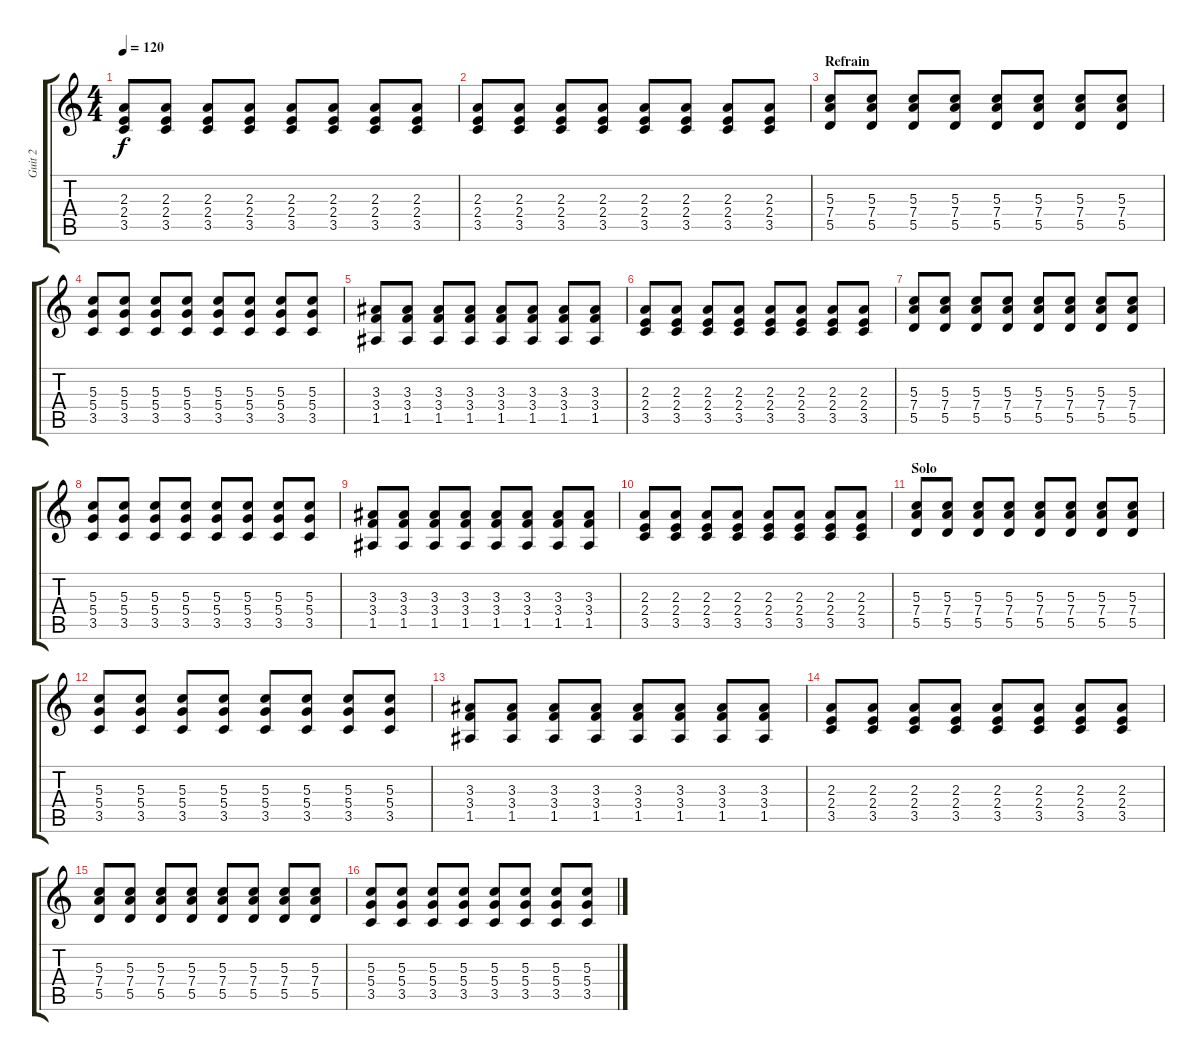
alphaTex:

\track ("Guit 2" "Guit 2") {instrument electricguitarmuted}
\staff {score tabs}
\tuning (E4 B3 G3 D3 A2 E2) {hide}
\ts (4 4)
\tempo 120
\clef g2
\ks c
(2.3 2.4 3.5).8{dy f} (2.3 2.4 3.5).8 (2.3 2.4 3.5).8 (2.3 2.4 3.5).8 (2.3 2.4 3.5).8 (2.3 2.4 3.5).8 (2.3 2.4 3.5).8 (2.3 2.4 3.5).8 |
(2.3 2.4 3.5).8 (2.3 2.4 3.5).8 (2.3 2.4 3.5).8 (2.3 2.4 3.5).8 (2.3 2.4 3.5).8 (2.3 2.4 3.5).8 (2.3 2.4 3.5).8 (2.3 2.4 3.5).8 |
\section ("" "Refrain")
(5.3 7.4 5.5).8 (5.3 7.4 5.5).8 (5.3 7.4 5.5).8 (5.3 7.4 5.5).8 (5.3 7.4 5.5).8 (5.3 7.4 5.5).8 (5.3 7.4 5.5).8 (5.3 7.4 5.5).8 |
(5.3 5.4 3.5).8 (5.3 5.4 3.5).8 (5.3 5.4 3.5).8 (5.3 5.4 3.5).8 (5.3 5.4 3.5).8 (5.3 5.4 3.5).8 (5.3 5.4 3.5).8 (5.3 5.4 3.5).8 |
(3.3 3.4 1.5).8 (3.3 3.4 1.5).8 (3.3 3.4 1.5).8 (3.3 3.4 1.5).8 (3.3 3.4 1.5).8 (3.3 3.4 1.5).8 (3.3 3.4 1.5).8 (3.3 3.4 1.5).8 |
(2.3 2.4 3.5).8 (2.3 2.4 3.5).8 (2.3 2.4 3.5).8 (2.3 2.4 3.5).8 (2.3 2.4 3.5).8 (2.3 2.4 3.5).8 (2.3 2.4 3.5).8 (2.3 2.4 3.5).8 |
(5.3 7.4 5.5).8 (5.3 7.4 5.5).8 (5.3 7.4 5.5).8 (5.3 7.4 5.5).8 (5.3 7.4 5.5).8 (5.3 7.4 5.5).8 (5.3 7.4 5.5).8 (5.3 7.4 5.5).8 |
(5.3 5.4 3.5).8 (5.3 5.4 3.5).8 (5.3 5.4 3.5).8 (5.3 5.4 3.5).8 (5.3 5.4 3.5).8 (5.3 5.4 3.5).8 (5.3 5.4 3.5).8 (5.3 5.4 3.5).8 |
(3.3 3.4 1.5).8 (3.3 3.4 1.5).8 (3.3 3.4 1.5).8 (3.3 3.4 1.5).8 (3.3 3.4 1.5).8 (3.3 3.4 1.5).8 (3.3 3.4 1.5).8 (3.3 3.4 1.5).8 |
(2.3 2.4 3.5).8 (2.3 2.4 3.5).8 (2.3 2.4 3.5).8 (2.3 2.4 3.5).8 (2.3 2.4 3.5).8 (2.3 2.4 3.5).8 (2.3 2.4 3.5).8 (2.3 2.4 3.5).8 |
\section ("" "Solo")
(5.3 7.4 5.5).8 (5.3 7.4 5.5).8 (5.3 7.4 5.5).8 (5.3 7.4 5.5).8 (5.3 7.4 5.5).8 (5.3 7.4 5.5).8 (5.3 7.4 5.5).8 (5.3 7.4 5.5).8 |
(5.3 5.4 3.5).8 (5.3 5.4 3.5).8 (5.3 5.4 3.5).8 (5.3 5.4 3.5).8 (5.3 5.4 3.5).8 (5.3 5.4 3.5).8 (5.3 5.4 3.5).8 (5.3 5.4 3.5).8 |
(3.3 3.4 1.5).8 (3.3 3.4 1.5).8 (3.3 3.4 1.5).8 (3.3 3.4 1.5).8 (3.3 3.4 1.5).8 (3.3 3.4 1.5).8 (3.3 3.4 1.5).8 (3.3 3.4 1.5).8 |
(2.3 2.4 3.5).8 (2.3 2.4 3.5).8 (2.3 2.4 3.5).8 (2.3 2.4 3.5).8 (2.3 2.4 3.5).8 (2.3 2.4 3.5).8 (2.3 2.4 3.5).8 (2.3 2.4 3.5).8 |
(5.3 7.4 5.5).8 (5.3 7.4 5.5).8 (5.3 7.4 5.5).8 (5.3 7.4 5.5).8 (5.3 7.4 5.5).8 (5.3 7.4 5.5).8 (5.3 7.4 5.5).8 (5.3 7.4 5.5).8 |
(5.3 5.4 3.5).8 (5.3 5.4 3.5).8 (5.3 5.4 3.5).8 (5.3 5.4 3.5).8 (5.3 5.4 3.5).8 (5.3 5.4 3.5).8 (5.3 5.4 3.5).8 (5.3 5.4 3.5).8
